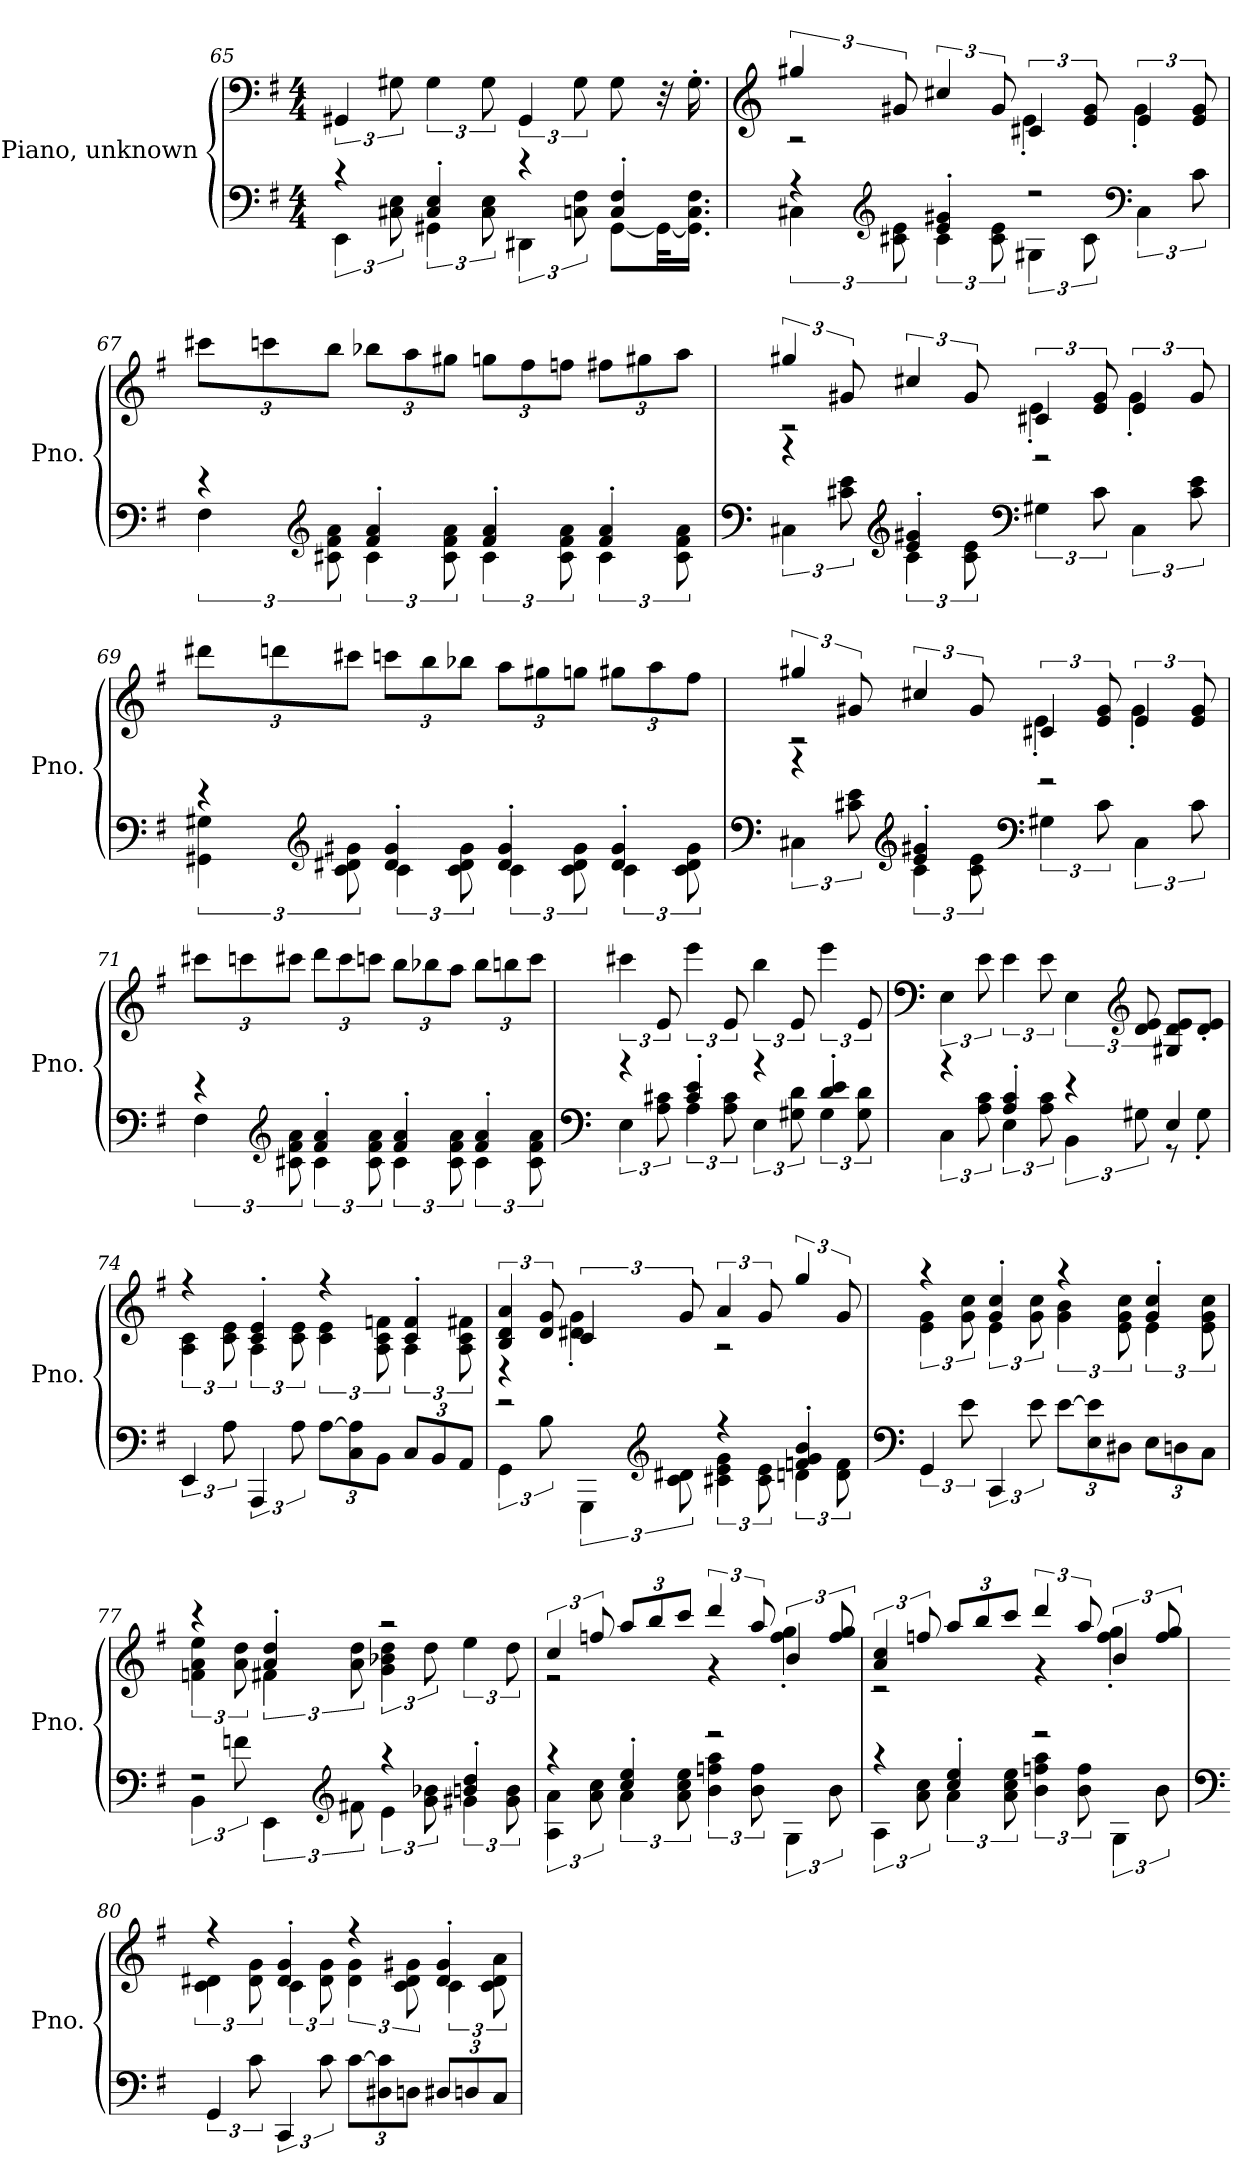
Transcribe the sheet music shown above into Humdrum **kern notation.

**kern	**kern
*part1	*part1
*staff2	*staff1
*I"Piano, unknown	*
*I'Pno.	*
*clefF4	*clefF4
*k[f#]	*k[f#]
*M4/4	*M4/4
=65	=65
*^	*
4r	6EE\	6GG#X/
.	12C#X\ 12E\	12G#X\
4C#/' 4E/'	6GG#X\	6G#\
.	12C#\ 12E\	12G#\
4r	6DD#X\	6GG#/
.	12Cn\ 12F#\	12G#\
4C/' 4F#/'	[8GG#\L	8G#\
.	32GG#\KL_	32r
.	16.GG#\] 16.C\ 16.F#\JJ	16.G#'\
!!LO:LB:g=z
=66	=66	=66
*	*	*clefG2
*	*	*^
4r	6C#X\	6gg#X/	2r
*clefG2	*	*	*
.	12c#X\ 12e\	12g#X/	.
4e/' 4g#X/'	6c#\	6cc#X/	.
.	12c#\ 12e\	12g#/	.
2r	6G#X\	6c#X/	4e'\
.	12c#\	12e/ 12g#/	.
*clefF4	*	*	*
.	6C#\	6e/	4g#'\
.	12c#\	12e/ 12g#/	.
*	*	*v	*v
=67	=67	=67
*	*	*Xbrackettup
4r	6F#\	12ccc#X\L
.	.	12cccn\
*clefG2	*	*
.	12c#X\ 12f#\ 12a\	12bb\J
4f#/' 4a/'	6c#\	12bb-X\L
.	.	12aa\
.	12c#\ 12f#\ 12a\	12gg#X\J
4f#/' 4a/'	6c#\	12ggn\L
.	.	12ff#\
.	12c#\ 12f#\ 12a\	12ffn\J
4f#/' 4a/'	6c#\	12ff#X\L
.	.	12gg#X\
.	12c#\ 12f#\ 12a\	12aa\J
!!LO:LB:g=z
=68	=68	=68
*clefF4	*	*
*	*	*brackettup
*	*	*^
4r	6C#X\	6gg#X/	2r
.	12c#X\ 12e\	12g#X/	.
*clefG2	*	*	*
4e/' 4g#X/'	6c#\	6cc#X/	.
.	12c#\ 12e\	12g#/	.
*clefF4	*	*	*
2r	6G#X\	6c#X/	4e'\
.	12c#\	12e/ 12g#/	.
.	6C#\	6e/	4g#'\
.	12c#\ 12e\	12g#/	.
*	*	*v	*v
=69	=69	=69
*	*	*Xbrackettup
4r	6GG#X\ 6G#X\	12ddd#X\L
.	.	12dddn\
*clefG2	*	*
.	12c\ 12d#X\ 12g#X\	12ccc#X\J
4d#/' 4g#/'	6c\	12cccn\L
.	.	12bb\
.	12c\ 12d#\ 12g#\	12bb-X\J
4d#/' 4g#/'	6c\	12aa\L
.	.	12gg#X\
.	12c\ 12d#\ 12g#\	12ggn\J
4d#/' 4g#/'	6c\	12gg#X\L
.	.	12aa\
.	12c\ 12d#\ 12g#\	12ff#\J
!!LO:LB:g=z
=70	=70	=70
*clefF4	*	*
*	*	*brackettup
*	*	*^
4r	6C#X\	6gg#X/	2r
.	12c#X\ 12e\	12g#X/	.
*clefG2	*	*	*
4e/' 4g#X/'	6c#\	6cc#X/	.
.	12c#\ 12e\	12g#/	.
*clefF4	*	*	*
2r	6G#X\	6c#X/	4e'\
.	12c#\	12e/ 12g#/	.
.	6C#\	6e/	4g#'\
.	12c#\	12e/ 12g#/	.
*	*	*v	*v
=71	=71	=71
*	*	*Xbrackettup
4r	6F#\	12ccc#X\L
.	.	12cccn\
*clefG2	*	*
.	12c#X\ 12f#\ 12a\	12ccc#X\J
4f#/' 4a/'	6c#\	12ddd\L
.	.	12ccc#\
.	12c#\ 12f#\ 12a\	12cccn\J
4f#/' 4a/'	6c#\	12bb\L
.	.	12bb-X\
.	12c#\ 12f#\ 12a\	12aa\J
4f#/' 4a/'	6c#\	12bb-\L
.	.	12bbn\
.	12c#\ 12f#\ 12a\	12ccc\J
!!LO:LB:g=z
=72	=72	=72
*clefF4	*	*
*	*	*brackettup
4r	6E\	6ccc#X\
.	12A\ 12c#X\	12e/
4c#/' 4e/'	6A\	6eee\
.	12A\ 12c#\	12e/
4r	6E\	6bb\
.	12G#X\ 12d\	12e/
4d/' 4e/'	6G#\	6eee\
.	12G#\ 12d\	12e/
=73	=73	=73
*	*	*clefF4
4r	6C\	6E\
.	12A\ 12c\	12e\
4A/' 4c/'	6E\	6e\
.	12A\ 12c\	12e\
4r	6BB\	6E\
*	*	*clefG2
.	12G#X\	12d/ 12e/
4E/	8r	8G#X/ 8d/ 8e/L
.	8G#'\	8d/' 8e/'J
*v	*v	*
=74	=74
*	*^
6EE/	4r	6A\ 6c\
12A\	.	12c\ 12e\
6AAA/	4c/' 4e/'	6A\
12A\	.	12c\ 12e\
*Xbrackettup	*	*
[12A\L	4r	6c\ 6e\
12C\ 12A\]	.	.
12BB\J	.	12A\ 12c\ 12fn\
12C/L	4c/' 4f/'	6A\
12BB/	.	.
12AA/J	.	12A\ 12c\ 12f#X\
!!LO:LB:g=z	!!
=75	=75	=75
*^	*	*
*	*brackettup	*	*
2r	6GG\	6B/ 6d/ 6a/	4r
.	12B\	12d/ 12g/	.
.	6GGG\	6c/	4d#X\' 4g\'
*clefG2	*	*	*
.	12c\ 12d#X\	12g/	.
4r	6c#X\ 6e\ 6g\	6a/	2r
.	12c#\ 12e\	12g/	.
4fn/' 4g/' 4b/'	6dn\	6gg/	.
.	12d\ 12f\	12g/	.
*v	*v	*	*
=76	=76	=76
*clefF4	*	*
6GG/	4r	6e\ 6g\
12e\	.	12g\ 12cc\
6CC/	4g/' 4cc/'	6e\
12e\	.	12g\ 12cc\
*Xbrackettup	*	*
[12e\L	4r	6g\ 6b\
12E\ 12e\]	.	.
12D#X\J	.	12e\ 12g\ 12cc\
12E\L	4g/' 4cc/'	6e\
12Dn\	.	.
12C\J	.	12e\ 12g\ 12cc\
!!LO:PB:g=z	!!
=77	=77	=77
*^	*	*
*	*brackettup	*	*
2r	6BB\	4r	6fn\ 6a\ 6ee\
.	12fn\	.	12a\ 12dd\
.	6EE\	4a/' 4dd/'	6f#X\
*clefG2	*	*	*
.	12f#X\	.	12a\ 12dd\
4r	6e\	2r	6g\ 6b-X\ 6dd\
.	12g\ 12b-X\	.	12dd\
4bn/' 4dd/'	6g#X\	.	6ee\
.	12g#\ 12b\	.	12dd\
=78	=78	=78	=78
4r	6A\ 6a\	6cc/	2r
.	12a\ 12cc\	12ffn/	.
*	*	*Xbrackettup	*
4cc/' 4ee/'	6a\	12aa/L	.
.	.	12bb/	.
.	12a\ 12cc\ 12ee\	12ccc/J	.
*	*	*brackettup	*
2r	6b\ 6ffn\ 6aa\	6ddd/	4r
.	12b\ 12ff\	12aa/	.
.	6G\	6b/	4ff\' 4gg\'
.	12b\	12ff/ 12gg/	.
!!LO:LB:g=z	!!
=79	=79	=79	=79
4r	6A\	6a/ 6cc/	2r
.	12a\ 12cc\	12ffn/	.
*	*	*Xbrackettup	*
4cc/' 4ee/'	6a\	12aa/L	.
.	.	12bb/	.
.	12a\ 12cc\ 12ee\	12ccc/J	.
*	*	*brackettup	*
2r	6b\ 6ffn\ 6aa\	6ddd/	4r
.	12b\ 12ff\	12aa/	.
.	6G\	6b/	4ff\' 4gg\'
.	12b\	12ff/ 12gg/	.
*v	*v	*	*
=80	=80	=80
*clefF4	*	*
6GG/	4r	6c\ 6d#X\
12c\	.	12d#\ 12g\
6CC/	4d#/' 4g/'	6c\
12c\	.	12d#\ 12g\
*Xbrackettup	*	*
[12c\L	4r	6d#\ 6g\
12D#X\ 12c\]	.	.
12Dn\J	.	12c\ 12d#\ 12g#X\
12D#X/L	4d#/' 4g#/'	6c\
12Dn/	.	.
12C/J	.	12c\ 12d#\ 12a\
*	*v	*v
=	=
*-	*-
